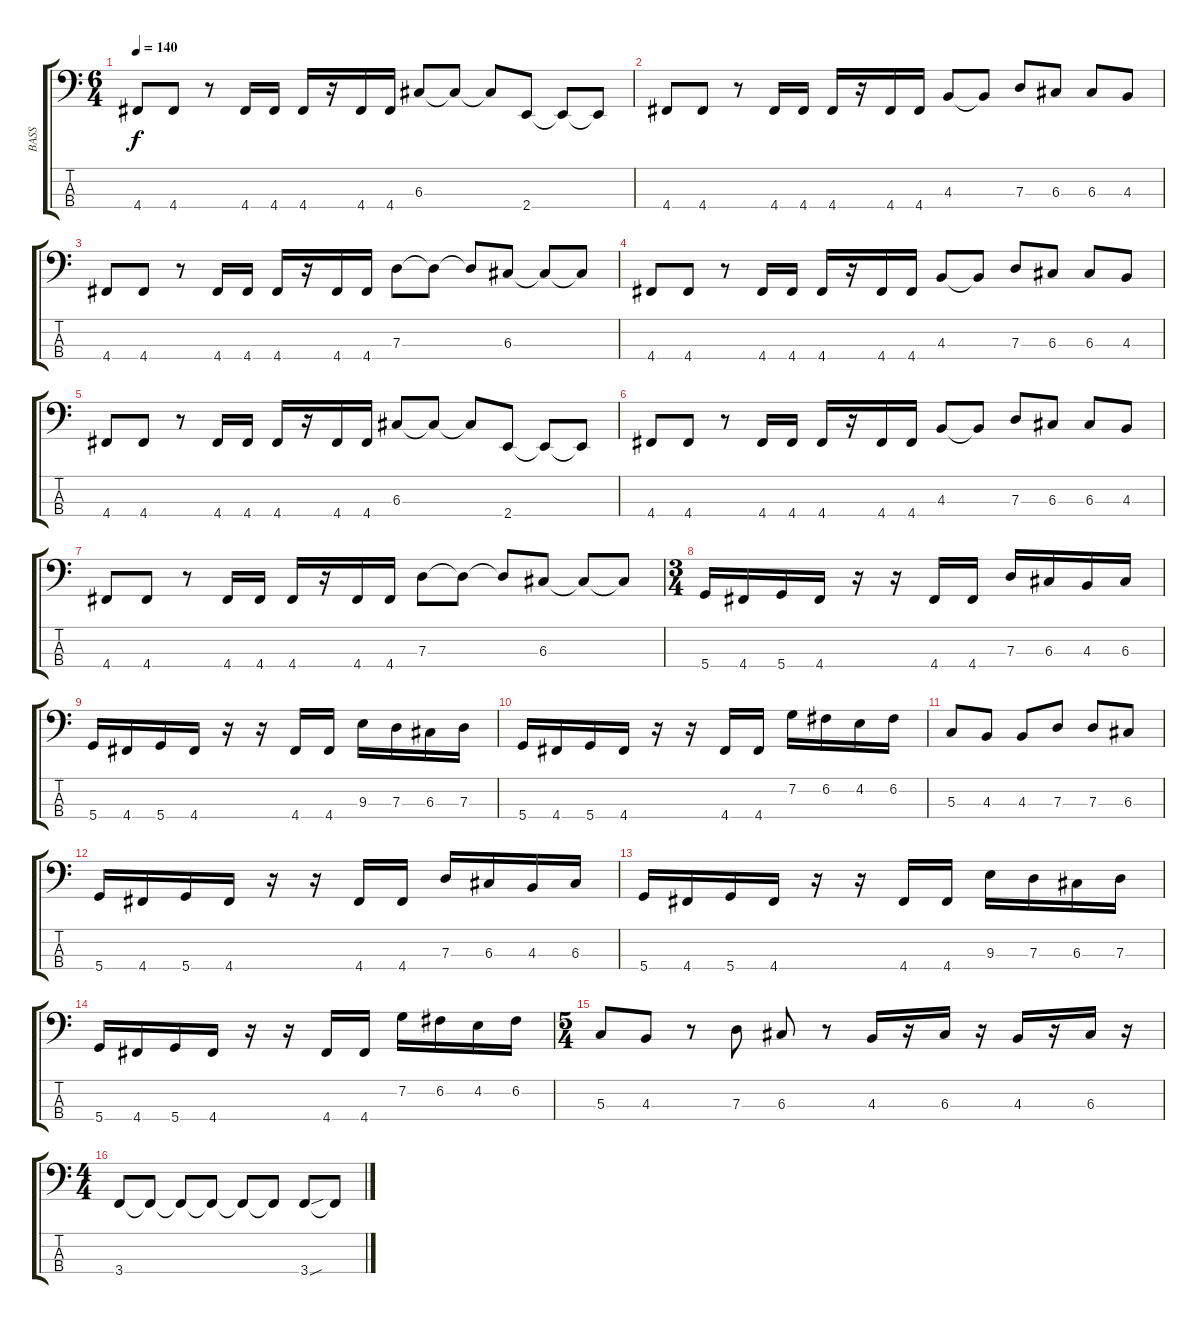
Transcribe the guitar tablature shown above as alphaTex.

\track ("BASS" "BASS") {instrument electricbassfinger}
\staff {score tabs}
\tuning (F2 C2 G1 D1) {hide}
\ts (6 4)
\tempo 140
\clef f4
\ks c
4.4.8{dy f} 4.4.8 r.8 4.4.16 4.4.16 4.4.16 r.16 4.4.16 4.4.16 6.3.8 6.3{t}.8 6.3{t}.8 2.4.8 2.4{t}.8 2.4{t}.8 |
4.4.8 4.4.8 r.8 4.4.16 4.4.16 4.4.16 r.16 4.4.16 4.4.16 4.3.8 4.3{t}.8 7.3.8 6.3.8 6.3.8 4.3.8 |
4.4.8 4.4.8 r.8 4.4.16 4.4.16 4.4.16 r.16 4.4.16 4.4.16 7.3.8 7.3{t}.8 7.3{t}.8 6.3.8 6.3{t}.8 6.3{t}.8 |
4.4.8 4.4.8 r.8 4.4.16 4.4.16 4.4.16 r.16 4.4.16 4.4.16 4.3.8 4.3{t}.8 7.3.8 6.3.8 6.3.8 4.3.8 |
4.4.8 4.4.8 r.8 4.4.16 4.4.16 4.4.16 r.16 4.4.16 4.4.16 6.3.8 6.3{t}.8 6.3{t}.8 2.4.8 2.4{t}.8 2.4{t}.8 |
4.4.8 4.4.8 r.8 4.4.16 4.4.16 4.4.16 r.16 4.4.16 4.4.16 4.3.8 4.3{t}.8 7.3.8 6.3.8 6.3.8 4.3.8 |
4.4.8 4.4.8 r.8 4.4.16 4.4.16 4.4.16 r.16 4.4.16 4.4.16 7.3.8 7.3{t}.8 7.3{t}.8 6.3.8 6.3{t}.8 6.3{t}.8 |
\ts (3 4)
5.4.16 4.4.16 5.4.16 4.4.16 r.16 r.16 4.4.16 4.4.16 7.3.16 6.3.16 4.3.16 6.3.16 |
5.4.16 4.4.16 5.4.16 4.4.16 r.16 r.16 4.4.16 4.4.16 9.3.16 7.3.16 6.3.16 7.3.16 |
5.4.16 4.4.16 5.4.16 4.4.16 r.16 r.16 4.4.16 4.4.16 7.2.16 6.2.16 4.2.16 6.2.16 |
5.3.8 4.3.8 4.3.8 7.3.8 7.3.8 6.3.8 |
5.4.16 4.4.16 5.4.16 4.4.16 r.16 r.16 4.4.16 4.4.16 7.3.16 6.3.16 4.3.16 6.3.16 |
5.4.16 4.4.16 5.4.16 4.4.16 r.16 r.16 4.4.16 4.4.16 9.3.16 7.3.16 6.3.16 7.3.16 |
5.4.16 4.4.16 5.4.16 4.4.16 r.16 r.16 4.4.16 4.4.16 7.2.16 6.2.16 4.2.16 6.2.16 |
\ts (5 4)
5.3.8 4.3.8 r.8 7.3.8 6.3.8 r.8 4.3.16 r.16 6.3.16 r.16 4.3.16 r.16 6.3.16 r.16 |
\ts (4 4)
3.4.8 3.4{t}.8 3.4{t}.8 3.4{t}.8 3.4{t}.8 3.4{t}.8 3.4{sou}.8 3.4{t}.8
